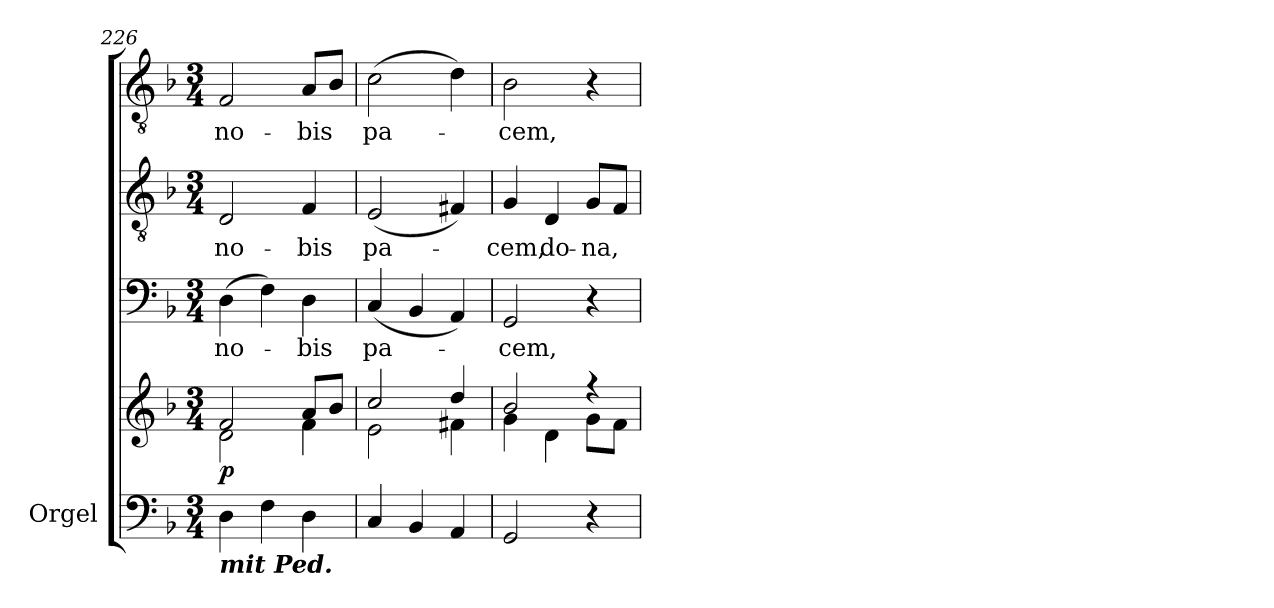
**kern	**kern	**dynam	**kern	**text	**kern	**text	**kern	**text
*part4	*part4	*part4	*part3	*part3	*part2	*part2	*part1	*part1
*staff5	*staff4	*staff4/5	*staff3	*staff3	*staff2	*staff2	*staff1	*staff1
*I"Orgel	*	*	*	*	*	*	*	*
*I'Org.	*	*	*	*	*	*	*	*
*clefF4	*clefG2	*	*clefF4	*	*clefGv2	*	*clefGv2	*
*k[b-]	*k[b-]	*	*k[b-]	*	*k[b-]	*	*k[b-]	*
*F:	*F:	*	*F:	*	*F:	*	*F:	*
*M3/4	*M3/4	*	*M3/4	*	*M3/4	*	*M3/4	*
=226	=226	=226	=226	=226	=226	=226	=226	=226
*	*^	*	*	*	*	*	*	*
!LO:TX:b:Bi:t=mit Ped.	!	!	!	!	!	!	!	!	!
!	!	!	!LO:DY:b	!	!LO:LY:b	!	!LO:LY:b	!	!LO:LY:b
4D\	2f/	2d\	p	(>4D\	no-	2D/	no-	2F/	no-
4F\	.	.	.	4F\)	.	.	.	.	.
!	!	!	!	!	!LO:LY:b	!	!LO:LY:b	!	!LO:LY:b
4D\	8a/L	4f\	.	4D\	-bis	4F/	-bis	8A/L	-bis
.	8b-/J	.	.	.	.	.	.	8B-/J	.
!!LO:LB:g=z
=227	=227	=227	=227	=227	=227	=227	=227	=227	=227
!	!	!	!	!	!LO:LY:b	!	!LO:LY:b	!	!LO:LY:b
4C/	2cc/	2e\	.	(<4C/	pa-	(<2E/	pa-	(>2c\	pa-
4BB-/	.	.	.	4BB-/	.	.	.	.	.
4AA/	4dd/	4f#X\	.	4AA/)	.	4F#X/)	.	4d\)	.
=228	=228	=228	=228	=228	=228	=228	=228	=228	=228
!	!	!	!	!	!LO:LY:b	!	!LO:LY:b	!	!LO:LY:b
2GG/	2b-/	4g\	.	2GG/	-cem,	4G/	-cem,	2B-\	-cem,
!	!	!	!	!	!	!	!LO:LY:b	!	!
.	.	4d\	.	.	.	4D/	do-	.	.
!	!	!	!	!	!	!	!LO:LY:b	!	!
4r	4ree	8g\L	.	4r	.	8G/L	-na,	4r	.
.	.	8f\J	.	.	.	8F/J	.	.	.
*	*v	*v	*	*	*	*	*	*	*
=	=	=	=	=	=	=	=	=
*-	*-	*-	*-	*-	*-	*-	*-	*-
